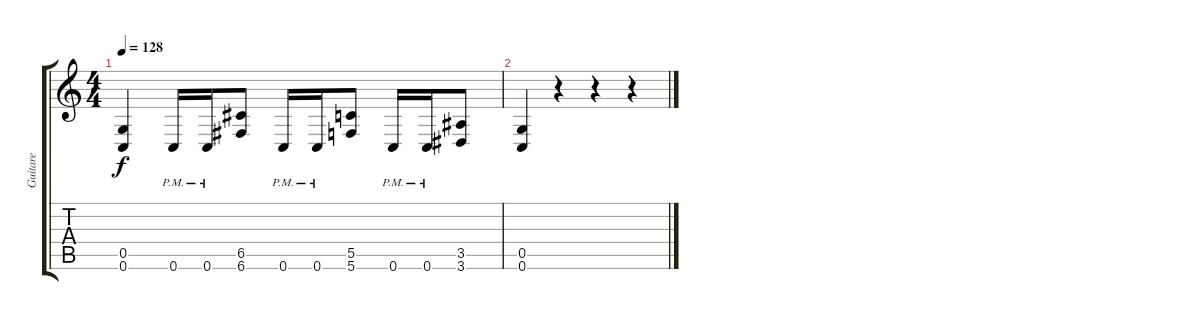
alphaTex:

\track ("Guitare" "Guitare") {instrument distortionguitar}
\staff {score tabs}
\tuning (D4 A3 F3 C3 G2 C2) {hide}
\ts (4 4)
\tempo 128
\clef g2
\ks c
(0.5 0.6).4{dy f} 0.6{pm}.16 0.6{pm}.16 (6.5 6.6).8 0.6{pm}.16 0.6{pm}.16 (5.5 5.6).8 0.6{pm}.16 0.6{pm}.16 (3.5 3.6).8 |
(0.5 0.6).4 r.4 r.4 r.4
